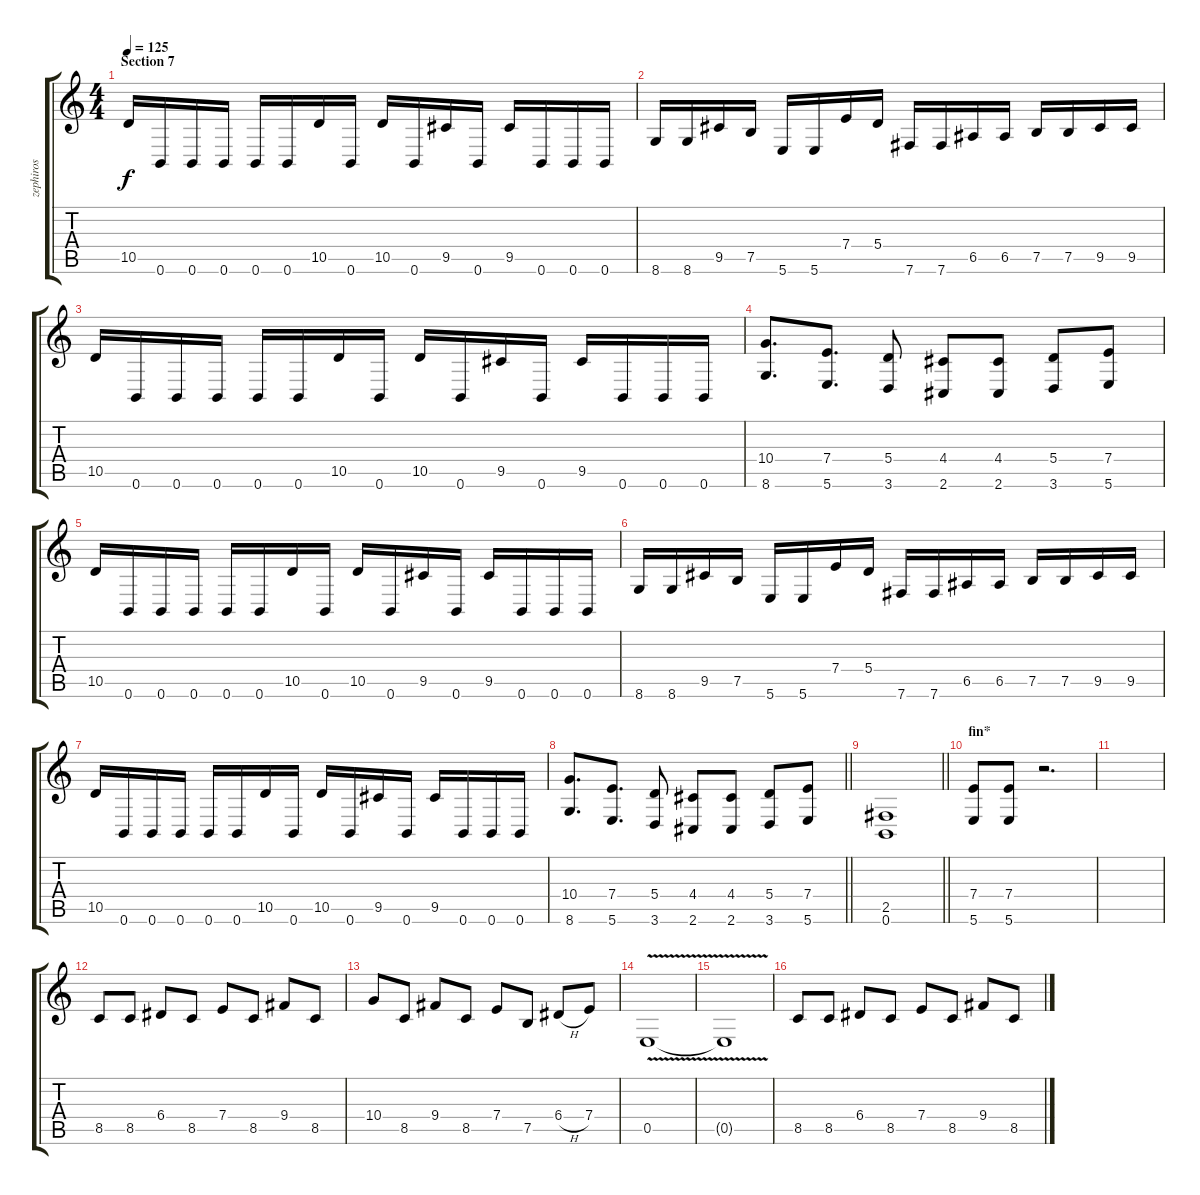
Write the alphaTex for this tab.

\track ("zephiros" "zephiros") {instrument overdrivenguitar}
\staff {score tabs}
\tuning (B3 Gb3 D3 A2 E2 B1) {hide}
\ts (4 4)
\section ("" "Section 7")
\tempo 125
\clef g2
\ks c
10.5.16{dy f} 0.6.16 0.6.16 0.6.16 0.6.16 0.6.16 10.5.16 0.6.16 10.5.16 0.6.16 9.5.16 0.6.16 9.5.16 0.6.16 0.6.16 0.6.16 |
8.6.16 8.6.16 9.5.16 7.5.16 5.6.16 5.6.16 7.4.16 5.4.16 7.6.16 7.6.16 6.5.16 6.5.16 7.5.16 7.5.16 9.5.16 9.5.16 |
10.5.16 0.6.16 0.6.16 0.6.16 0.6.16 0.6.16 10.5.16 0.6.16 10.5.16 0.6.16 9.5.16 0.6.16 9.5.16 0.6.16 0.6.16 0.6.16 |
(10.4 8.6).8{d} (7.4 5.6).8{d} (5.4 3.6).8 (4.4 2.6).8 (4.4 2.6).8 (5.4 3.6).8 (7.4 5.6).8 |
10.5.16 0.6.16 0.6.16 0.6.16 0.6.16 0.6.16 10.5.16 0.6.16 10.5.16 0.6.16 9.5.16 0.6.16 9.5.16 0.6.16 0.6.16 0.6.16 |
8.6.16 8.6.16 9.5.16 7.5.16 5.6.16 5.6.16 7.4.16 5.4.16 7.6.16 7.6.16 6.5.16 6.5.16 7.5.16 7.5.16 9.5.16 9.5.16 |
10.5.16 0.6.16 0.6.16 0.6.16 0.6.16 0.6.16 10.5.16 0.6.16 10.5.16 0.6.16 9.5.16 0.6.16 9.5.16 0.6.16 0.6.16 0.6.16 |
\barLineRight lightlight
(10.4 8.6).8{d} (7.4 5.6).8{d} (5.4 3.6).8 (4.4 2.6).8 (4.4 2.6).8 (5.4 3.6).8 (7.4 5.6).8 |
\barLineRight lightlight
(2.5 0.6).1 |
\section ("" "fin*")
(7.4 5.6).8 (7.4 5.6).8 r.2{d} |
|
8.5.8 8.5.8 6.4.8 8.5.8 7.4.8 8.5.8 9.4.8 8.5.8 |
10.4.8 8.5.8 9.4.8 8.5.8 7.4.8 7.5.8 6.4{h}.8 7.4.8 |
0.5{v}.1 |
0.5{t}.1 |
8.5.8 8.5.8 6.4.8 8.5.8 7.4.8 8.5.8 9.4.8 8.5.8
